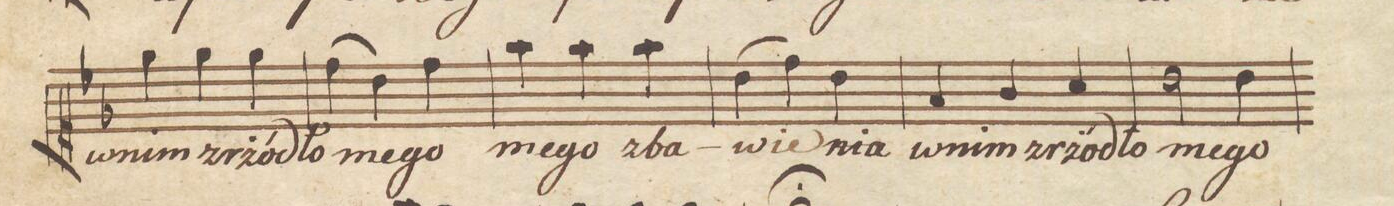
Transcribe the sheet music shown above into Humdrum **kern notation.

**kern	**text	**dynam
*I"Soprano.	*	*
*clefC1	*	*
*k[b-e-]	*	*
*met(c|)	*	*
*M3/4	*	*
4ee-\	wnim	.
4ee-\	zrżó-	.
4ee-\	-dło	.
=109	=109	=109
(4dd\	me-	.
4b-\)	.	.
4dd\	-go	.
=110	=110	=110
4ff\	me-	.
4ff\	-go	.
4ff\	zba-	.
=111	=111	=111
(4b-\	-wie-	.
4dd\)	.	.
4b-\	-nia	.
=112	=112	=112
4f/	wnim	.
4g/	zrżó-	.
4a/	-dło	.
=113	=113	=113
2b-\	me-	.
4b-\	-go	.
=114	=114	=114
*-	*-	*-
